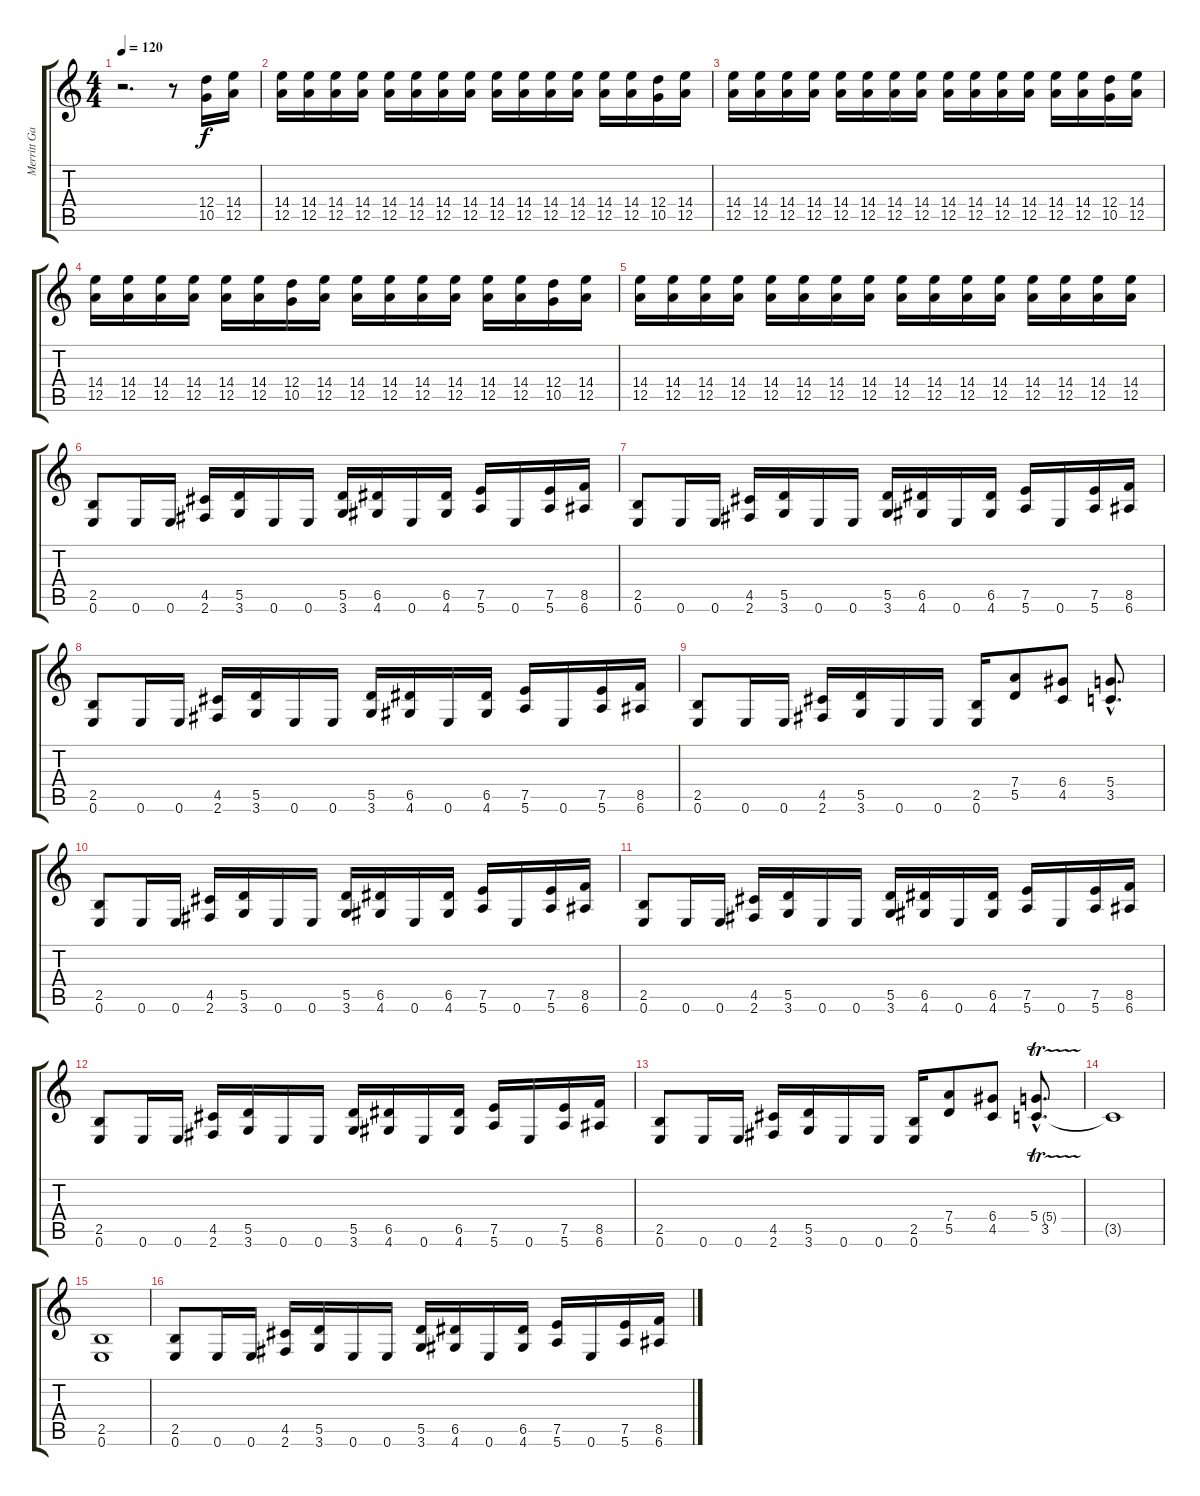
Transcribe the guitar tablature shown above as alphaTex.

\track ("Merritt Gant" "Merritt Ga") {instrument distortionguitar}
\staff {score tabs}
\tuning (E4 B3 G3 D3 A2 E2) {hide}
\ts (4 4)
\tempo 120
\clef g2
\ks c
r.2{d dy f instrument distortionguitar} r.8 (12.4 10.5).16 (14.4 12.5).16 |
(14.4 12.5).16 (14.4 12.5).16 (14.4 12.5).16 (14.4 12.5).16 (14.4 12.5).16 (14.4 12.5).16 (14.4 12.5).16 (14.4 12.5).16 (14.4 12.5).16 (14.4 12.5).16 (14.4 12.5).16 (14.4 12.5).16 (14.4 12.5).16 (14.4 12.5).16 (12.4 10.5).16 (14.4 12.5).16 |
(14.4 12.5).16 (14.4 12.5).16 (14.4 12.5).16 (14.4 12.5).16 (14.4 12.5).16 (14.4 12.5).16 (14.4 12.5).16 (14.4 12.5).16 (14.4 12.5).16 (14.4 12.5).16 (14.4 12.5).16 (14.4 12.5).16 (14.4 12.5).16 (14.4 12.5).16 (12.4 10.5).16 (14.4 12.5).16 |
(14.4 12.5).16 (14.4 12.5).16 (14.4 12.5).16 (14.4 12.5).16 (14.4 12.5).16 (14.4 12.5).16 (12.4 10.5).16 (14.4 12.5).16 (14.4 12.5).16 (14.4 12.5).16 (14.4 12.5).16 (14.4 12.5).16 (14.4 12.5).16 (14.4 12.5).16 (12.4 10.5).16 (14.4 12.5).16 |
(14.4 12.5).16 (14.4 12.5).16 (14.4 12.5).16 (14.4 12.5).16 (14.4 12.5).16 (14.4 12.5).16 (14.4 12.5).16 (14.4 12.5).16 (14.4 12.5).16 (14.4 12.5).16 (14.4 12.5).16 (14.4 12.5).16 (14.4 12.5).16 (14.4 12.5).16 (14.4 12.5).16 (14.4 12.5).16 |
(2.5 0.6).8 0.6.16 0.6.16 (4.5 2.6).16 (5.5 3.6).16 0.6.16 0.6.16 (5.5 3.6).16 (6.5 4.6).16 0.6.16 (6.5 4.6).16 (7.5 5.6).16 0.6.16 (7.5 5.6).16 (8.5 6.6).16 |
(2.5 0.6).8 0.6.16 0.6.16 (4.5 2.6).16 (5.5 3.6).16 0.6.16 0.6.16 (5.5 3.6).16 (6.5 4.6).16 0.6.16 (6.5 4.6).16 (7.5 5.6).16 0.6.16 (7.5 5.6).16 (8.5 6.6).16 |
(2.5 0.6).8 0.6.16 0.6.16 (4.5 2.6).16 (5.5 3.6).16 0.6.16 0.6.16 (5.5 3.6).16 (6.5 4.6).16 0.6.16 (6.5 4.6).16 (7.5 5.6).16 0.6.16 (7.5 5.6).16 (8.5 6.6).16 |
(2.5 0.6).8 0.6.16 0.6.16 (4.5 2.6).16 (5.5 3.6).16 0.6.16 0.6.16 (2.5 0.6).16 (7.4 5.5).8 (6.4 4.5).8 (5.4{hac} 3.5{hac}).8{d} |
(2.5 0.6).8 0.6.16 0.6.16 (4.5 2.6).16 (5.5 3.6).16 0.6.16 0.6.16 (5.5 3.6).16 (6.5 4.6).16 0.6.16 (6.5 4.6).16 (7.5 5.6).16 0.6.16 (7.5 5.6).16 (8.5 6.6).16 |
(2.5 0.6).8 0.6.16 0.6.16 (4.5 2.6).16 (5.5 3.6).16 0.6.16 0.6.16 (5.5 3.6).16 (6.5 4.6).16 0.6.16 (6.5 4.6).16 (7.5 5.6).16 0.6.16 (7.5 5.6).16 (8.5 6.6).16 |
(2.5 0.6).8 0.6.16 0.6.16 (4.5 2.6).16 (5.5 3.6).16 0.6.16 0.6.16 (5.5 3.6).16 (6.5 4.6).16 0.6.16 (6.5 4.6).16 (7.5 5.6).16 0.6.16 (7.5 5.6).16 (8.5 6.6).16 |
(2.5 0.6).8 0.6.16 0.6.16 (4.5 2.6).16 (5.5 3.6).16 0.6.16 0.6.16 (2.5 0.6).16 (7.4 5.5).8 (6.4 4.5).8 (5.4{tr (5 16) hac} 3.5{hac}).8{d} |
3.5{t}.1 |
(2.5 0.6).1 |
(2.5 0.6).8 0.6.16 0.6.16 (4.5 2.6).16 (5.5 3.6).16 0.6.16 0.6.16 (5.5 3.6).16 (6.5 4.6).16 0.6.16 (6.5 4.6).16 (7.5 5.6).16 0.6.16 (7.5 5.6).16 (8.5 6.6).16
